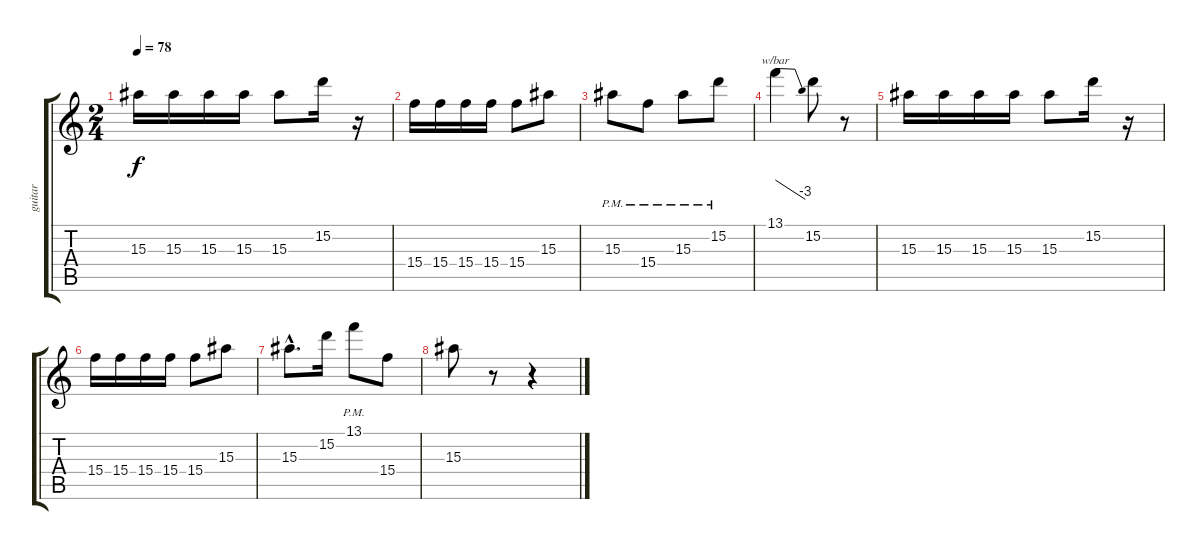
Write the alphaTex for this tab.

\track ("guitar" "guitar") {instrument overdrivenguitar}
\staff {score tabs}
\tuning (E4 B3 G3 D3 A2 E2) {hide}
\ts (2 4)
\tempo 78
\clef g2
\ks c
15.3.16{dy f} 15.3.16 15.3.16 15.3.16 15.3.8 15.2.16 r.16 |
15.4.16 15.4.16 15.4.16 15.4.16 15.4.8 15.3.8 |
15.3{pm}.8 15.4{pm}.8 15.3{pm}.8 15.2{pm}.8 |
13.1.4{tbe (dive default 0 0 60 -12)} 15.2.8 r.8 |
15.3.16 15.3.16 15.3.16 15.3.16 15.3.8 15.2.16 r.16 |
15.4.16 15.4.16 15.4.16 15.4.16 15.4.8 15.3.8 |
15.3{hac}.8{d} 15.2.16 13.1{pm}.8 15.4.8 |
15.3.8 r.8 r.4
